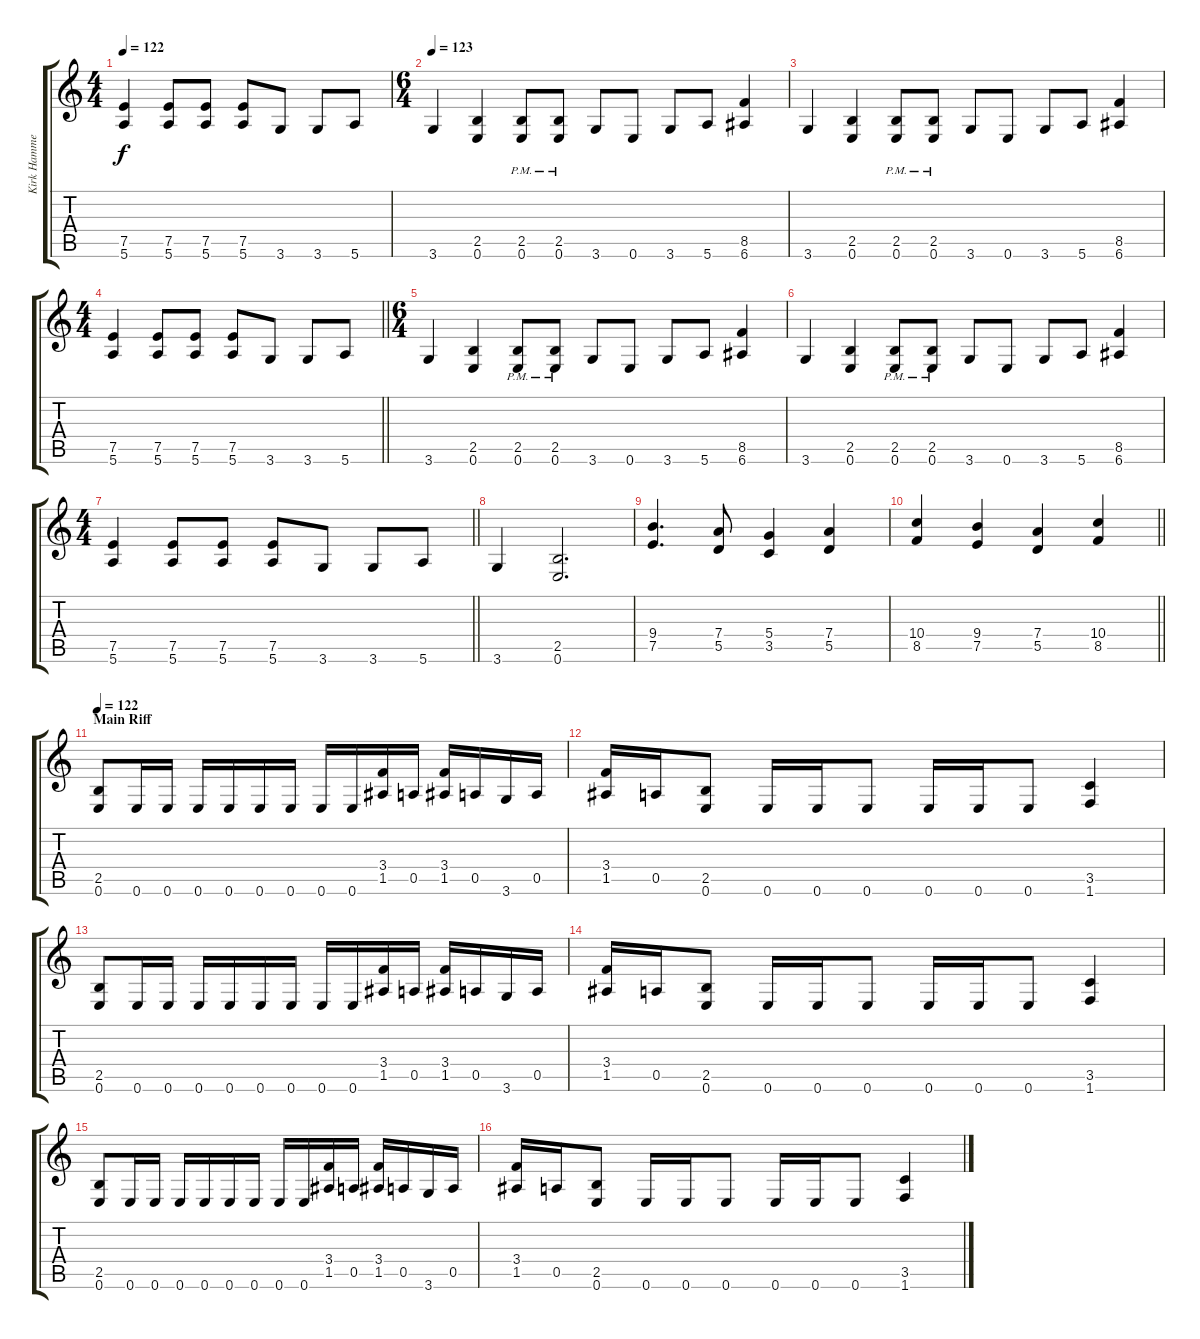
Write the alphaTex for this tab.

\track ("Kirk Hammett" "Kirk Hamme") {instrument distortionguitar}
\staff {score tabs}
\tuning (E4 B3 G3 D3 A2 E2) {hide}
\ts (4 4)
\tempo 122
\clef g2
\ks c
(7.5 5.6).4{dy f} (7.5 5.6).8 (7.5 5.6).8 (7.5 5.6).8 3.6.8 3.6.8 5.6.8 |
\ts (6 4)
\tempo 123
3.6.4 (2.5 0.6).4 (2.5{pm} 0.6{pm}).8 (2.5{pm} 0.6{pm}).8 3.6.8 0.6.8 3.6.8 5.6.8 (8.5 6.6).4 |
3.6.4 (2.5 0.6).4 (2.5{pm} 0.6{pm}).8 (2.5{pm} 0.6{pm}).8 3.6.8 0.6.8 3.6.8 5.6.8 (8.5 6.6).4 |
\ts (4 4)
\barLineRight lightlight
(7.5 5.6).4 (7.5 5.6).8 (7.5 5.6).8 (7.5 5.6).8 3.6.8 3.6.8 5.6.8 |
\ts (6 4)
3.6.4 (2.5 0.6).4 (2.5{pm} 0.6{pm}).8 (2.5{pm} 0.6{pm}).8 3.6.8 0.6.8 3.6.8 5.6.8 (8.5 6.6).4 |
3.6.4 (2.5 0.6).4 (2.5{pm} 0.6{pm}).8 (2.5{pm} 0.6{pm}).8 3.6.8 0.6.8 3.6.8 5.6.8 (8.5 6.6).4 |
\ts (4 4)
\barLineRight lightlight
(7.5 5.6).4 (7.5 5.6).8 (7.5 5.6).8 (7.5 5.6).8 3.6.8 3.6.8 5.6.8 |
3.6.4 (2.5 0.6).2{d} |
(9.4 7.5).4{d} (7.4 5.5).8 (5.4 3.5).4 (7.4 5.5).4 |
\barLineRight lightlight
(10.4 8.5).4 (9.4 7.5).4 (7.4 5.5).4 (10.4 8.5).4 |
\section ("" "Main Riff")
\tempo 122
(2.5 0.6).8 0.6.16 0.6.16 0.6.16 0.6.16 0.6.16 0.6.16 0.6.16 0.6.16 (3.4 1.5).16 0.5.16 (3.4 1.5).16 0.5.16 3.6.16 0.5.16 |
(3.4 1.5).16 0.5.16 (2.5 0.6).8 0.6.16 0.6.16 0.6.8 0.6.16 0.6.16 0.6.8 (3.5 1.6).4 |
(2.5 0.6).8 0.6.16 0.6.16 0.6.16 0.6.16 0.6.16 0.6.16 0.6.16 0.6.16 (3.4 1.5).16 0.5.16 (3.4 1.5).16 0.5.16 3.6.16 0.5.16 |
(3.4 1.5).16 0.5.16 (2.5 0.6).8 0.6.16 0.6.16 0.6.8 0.6.16 0.6.16 0.6.8 (3.5 1.6).4 |
(2.5 0.6).8 0.6.16 0.6.16 0.6.16 0.6.16 0.6.16 0.6.16 0.6.16 0.6.16 (3.4 1.5).16 0.5.16 (3.4 1.5).16 0.5.16 3.6.16 0.5.16 |
(3.4 1.5).16 0.5.16 (2.5 0.6).8 0.6.16 0.6.16 0.6.8 0.6.16 0.6.16 0.6.8 (3.5 1.6).4
